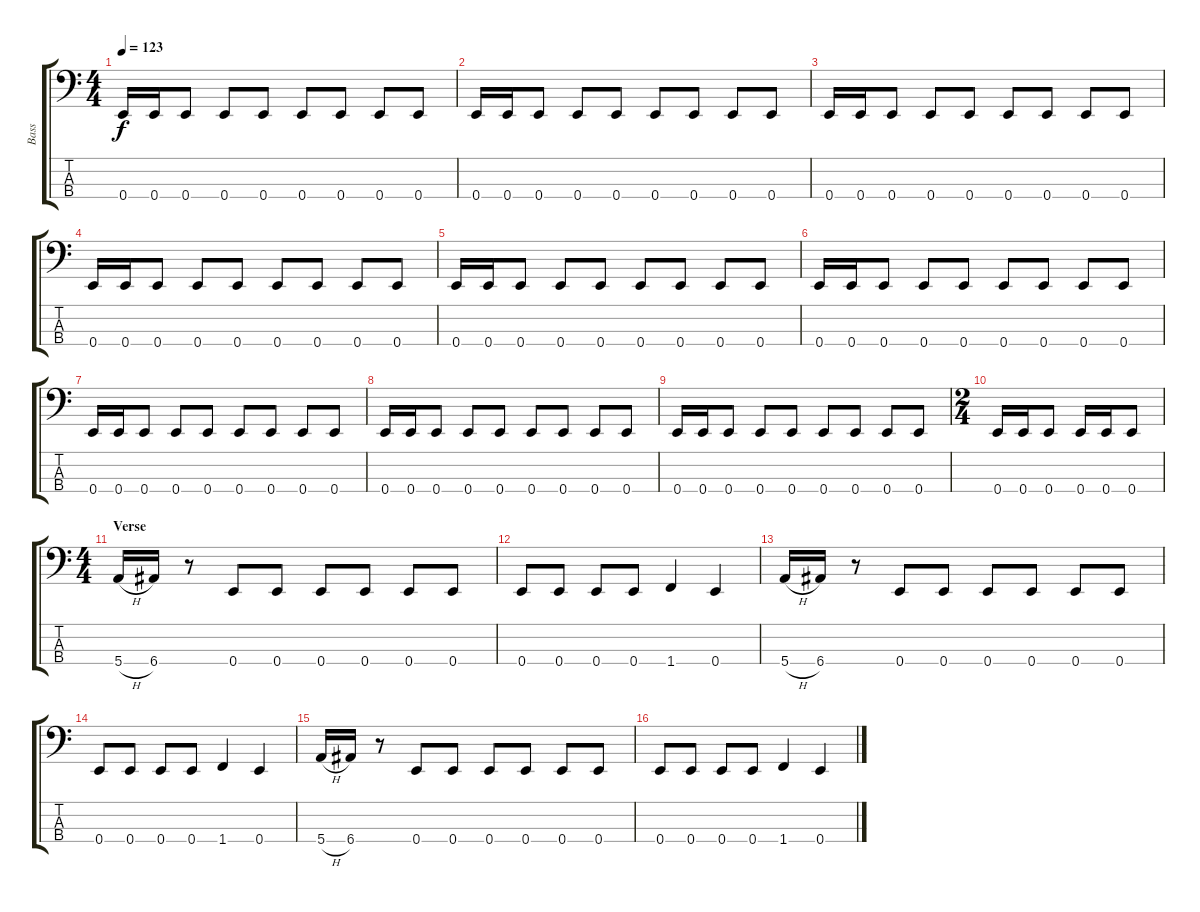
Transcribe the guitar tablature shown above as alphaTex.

\track ("Bass" "Bass") {instrument electricbassfinger}
\staff {score tabs}
\tuning (G2 D2 A1 E1) {hide}
\ts (4 4)
\tempo 123
\clef f4
\ks c
0.4.16{dy f} 0.4.16 0.4.8 0.4.8 0.4.8 0.4.8 0.4.8 0.4.8 0.4.8 |
0.4.16 0.4.16 0.4.8 0.4.8 0.4.8 0.4.8 0.4.8 0.4.8 0.4.8 |
0.4.16 0.4.16 0.4.8 0.4.8 0.4.8 0.4.8 0.4.8 0.4.8 0.4.8 |
0.4.16 0.4.16 0.4.8 0.4.8 0.4.8 0.4.8 0.4.8 0.4.8 0.4.8 |
0.4.16 0.4.16 0.4.8 0.4.8 0.4.8 0.4.8 0.4.8 0.4.8 0.4.8 |
0.4.16 0.4.16 0.4.8 0.4.8 0.4.8 0.4.8 0.4.8 0.4.8 0.4.8 |
0.4.16 0.4.16 0.4.8 0.4.8 0.4.8 0.4.8 0.4.8 0.4.8 0.4.8 |
0.4.16 0.4.16 0.4.8 0.4.8 0.4.8 0.4.8 0.4.8 0.4.8 0.4.8 |
0.4.16 0.4.16 0.4.8 0.4.8 0.4.8 0.4.8 0.4.8 0.4.8 0.4.8 |
\ts (2 4)
0.4.16 0.4.16 0.4.8 0.4.16 0.4.16 0.4.8 |
\ts (4 4)
\section ("" "Verse")
5.4{h}.16 6.4.16 r.8 0.4.8 0.4.8 0.4.8 0.4.8 0.4.8 0.4.8 |
0.4.8 0.4.8 0.4.8 0.4.8 1.4.4 0.4.4 |
5.4{h}.16 6.4.16 r.8 0.4.8 0.4.8 0.4.8 0.4.8 0.4.8 0.4.8 |
0.4.8 0.4.8 0.4.8 0.4.8 1.4.4 0.4.4 |
5.4{h}.16 6.4.16 r.8 0.4.8 0.4.8 0.4.8 0.4.8 0.4.8 0.4.8 |
0.4.8 0.4.8 0.4.8 0.4.8 1.4.4 0.4.4
